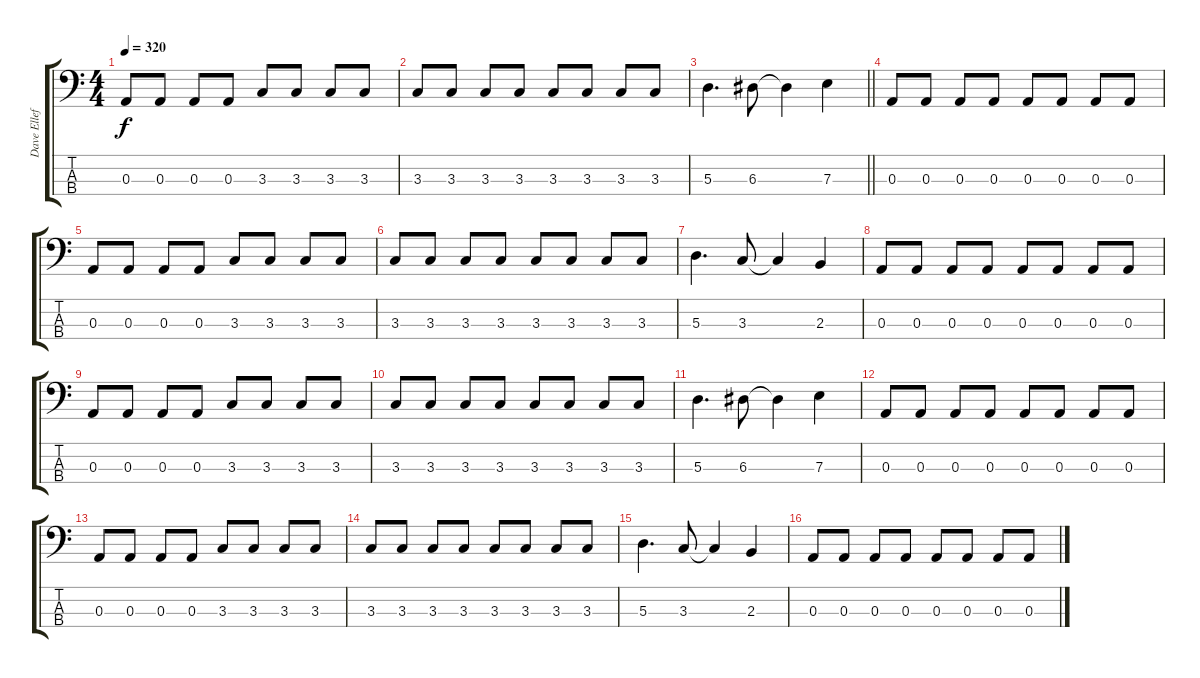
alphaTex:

\track ("Dave Ellefson" "Dave Ellef") {instrument electricbasspick}
\staff {score tabs}
\tuning (G2 D2 A1 E1) {hide}
\ts (4 4)
\tempo 320
\clef f4
\ks c
0.3.8{dy f} 0.3.8 0.3.8 0.3.8 3.3.8 3.3.8 3.3.8 3.3.8 |
3.3.8 3.3.8 3.3.8 3.3.8 3.3.8 3.3.8 3.3.8 3.3.8 |
\barLineRight lightlight
5.3.4{d} 6.3.8 6.3{t}.4 7.3.4 |
0.3.8 0.3.8 0.3.8 0.3.8 0.3.8 0.3.8 0.3.8 0.3.8 |
0.3.8 0.3.8 0.3.8 0.3.8 3.3.8 3.3.8 3.3.8 3.3.8 |
3.3.8 3.3.8 3.3.8 3.3.8 3.3.8 3.3.8 3.3.8 3.3.8 |
5.3.4{d} 3.3.8 3.3{t}.4 2.3.4 |
0.3.8 0.3.8 0.3.8 0.3.8 0.3.8 0.3.8 0.3.8 0.3.8 |
0.3.8 0.3.8 0.3.8 0.3.8 3.3.8 3.3.8 3.3.8 3.3.8 |
3.3.8 3.3.8 3.3.8 3.3.8 3.3.8 3.3.8 3.3.8 3.3.8 |
5.3.4{d} 6.3.8 6.3{t}.4 7.3.4 |
0.3.8 0.3.8 0.3.8 0.3.8 0.3.8 0.3.8 0.3.8 0.3.8 |
0.3.8 0.3.8 0.3.8 0.3.8 3.3.8 3.3.8 3.3.8 3.3.8 |
3.3.8 3.3.8 3.3.8 3.3.8 3.3.8 3.3.8 3.3.8 3.3.8 |
5.3.4{d} 3.3.8 3.3{t}.4 2.3.4 |
0.3.8 0.3.8 0.3.8 0.3.8 0.3.8 0.3.8 0.3.8 0.3.8
